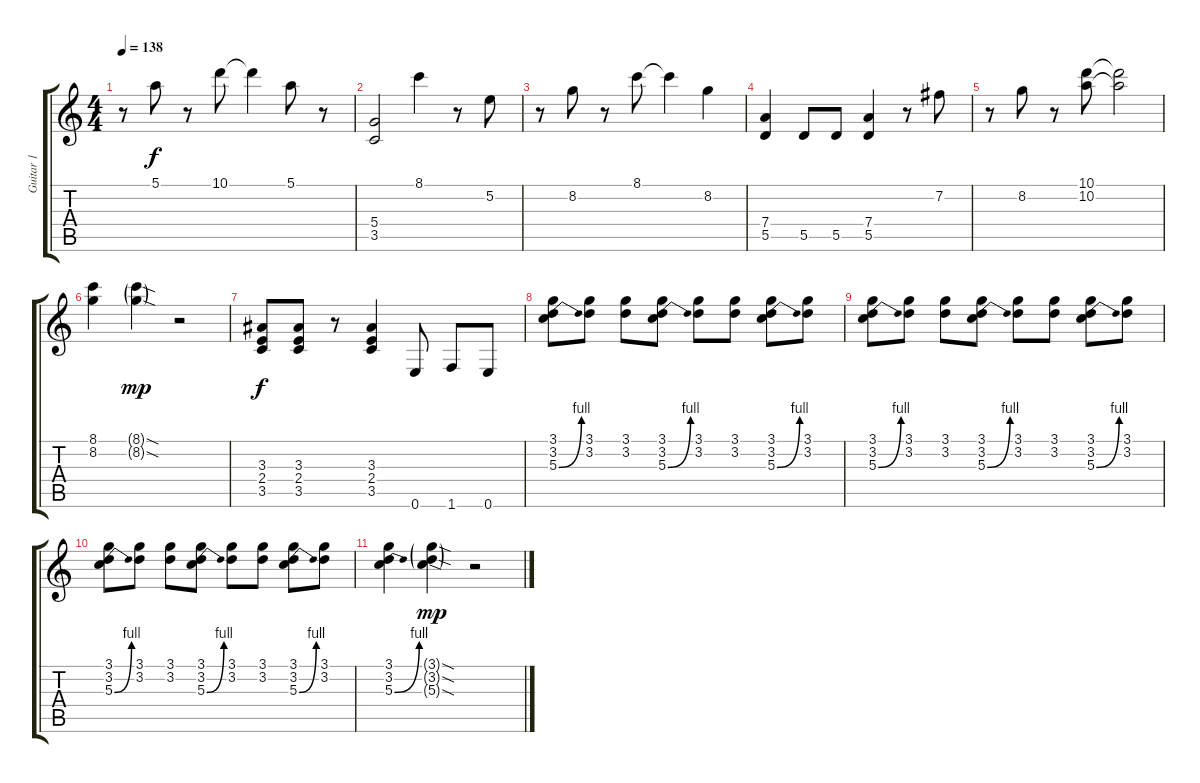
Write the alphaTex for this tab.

\track ("Guitar 1" "Guitar 1") {instrument distortionguitar}
\staff {score tabs}
\tuning (E4 B3 G3 D3 A2 E2) {hide}
\ts (4 4)
\tempo 138
\clef g2
\ks c
r.8{dy f} 5.1.8 r.8 10.1.8 10.1{t}.4 5.1.8 r.8 |
(5.4 3.5).2 8.1.4 r.8 5.2.8 |
r.8 8.2.8 r.8 8.1.8 8.1{t}.4 8.2.4 |
(7.4 5.5).4 5.5.8 5.5.8 (7.4 5.5).4 r.8 7.2.8 |
r.8 8.2.8 r.8 (10.1 10.2).8 (10.1{t} 10.2{t}).2 |
(8.1 8.2).4 (8.1{sod g} 8.2{sod g}).4{dy mp} r.2 |
(3.3 2.4 3.5).8{dy f} (3.3 2.4 3.5).8 r.8 (3.3 2.4 3.5).4 0.6.8 1.6.8 0.6.8 |
(3.1 3.2 5.3{be (bend 0 0 60 4)}).8 (3.1 3.2).8 (3.1 3.2).8 (3.1 3.2 5.3{be (bend 0 0 60 4)}).8 (3.1 3.2).8 (3.1 3.2).8 (3.1 3.2 5.3{be (bend 0 0 60 4)}).8 (3.1 3.2).8 |
(3.1 3.2 5.3{be (bend 0 0 60 4)}).8 (3.1 3.2).8 (3.1 3.2).8 (3.1 3.2 5.3{be (bend 0 0 60 4)}).8 (3.1 3.2).8 (3.1 3.2).8 (3.1 3.2 5.3{be (bend 0 0 60 4)}).8 (3.1 3.2).8 |
(3.1 3.2 5.3{be (bend 0 0 60 4)}).8 (3.1 3.2).8 (3.1 3.2).8 (3.1 3.2 5.3{be (bend 0 0 60 4)}).8 (3.1 3.2).8 (3.1 3.2).8 (3.1 3.2 5.3{be (bend 0 0 60 4)}).8 (3.1 3.2).8 |
(3.1 3.2 5.3{be (bend 0 0 60 4)}).4 (3.1{sod g} 3.2{sod g} 5.3{sod g}).4{dy mp} r.2
